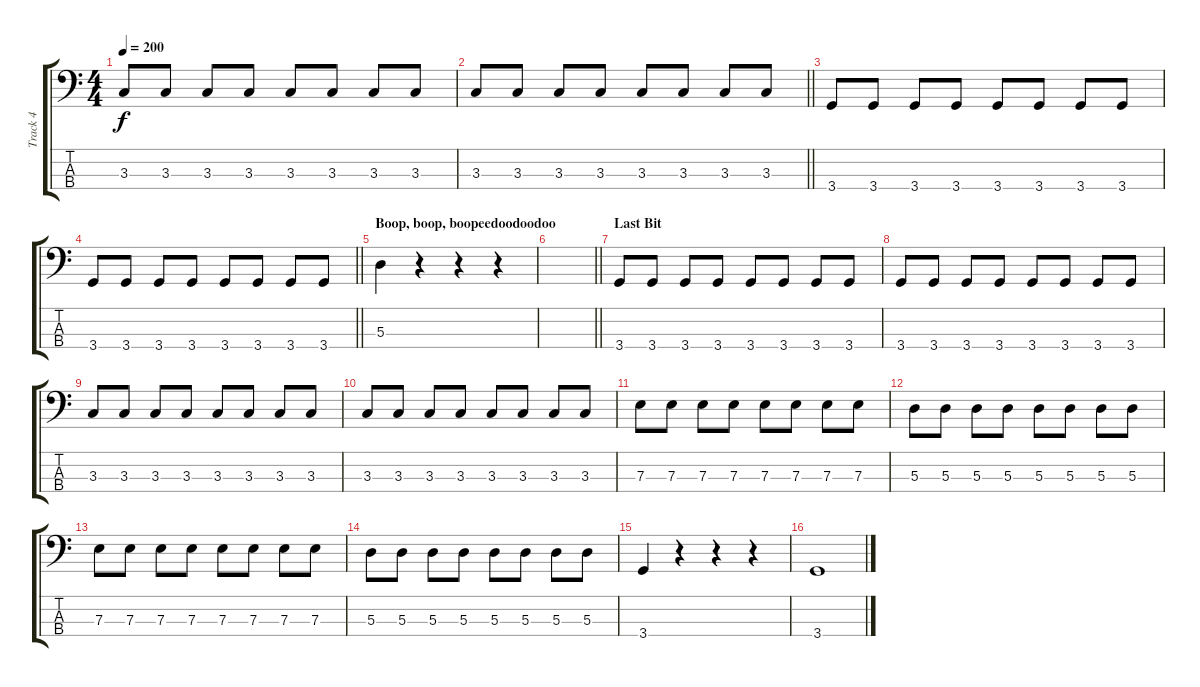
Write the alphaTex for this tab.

\track ("Track 4" "Track 4") {instrument electricbassfinger}
\staff {score tabs}
\tuning (G2 D2 A1 E1) {hide}
\ts (4 4)
\tempo 200
\clef f4
\ks c
3.3.8{dy f} 3.3.8 3.3.8 3.3.8 3.3.8 3.3.8 3.3.8 3.3.8 |
\barLineRight lightlight
3.3.8 3.3.8 3.3.8 3.3.8 3.3.8 3.3.8 3.3.8 3.3.8 |
3.4.8 3.4.8 3.4.8 3.4.8 3.4.8 3.4.8 3.4.8 3.4.8 |
\barLineRight lightlight
3.4.8 3.4.8 3.4.8 3.4.8 3.4.8 3.4.8 3.4.8 3.4.8 |
\section ("" "Boop, boop, boopeedoodoodoo")
5.3.4 r.4 r.4 r.4 |
\barLineRight lightlight
|
\section ("" "Last Bit")
3.4.8 3.4.8 3.4.8 3.4.8 3.4.8 3.4.8 3.4.8 3.4.8 |
3.4.8 3.4.8 3.4.8 3.4.8 3.4.8 3.4.8 3.4.8 3.4.8 |
3.3.8 3.3.8 3.3.8 3.3.8 3.3.8 3.3.8 3.3.8 3.3.8 |
3.3.8 3.3.8 3.3.8 3.3.8 3.3.8 3.3.8 3.3.8 3.3.8 |
7.3.8 7.3.8 7.3.8 7.3.8 7.3.8 7.3.8 7.3.8 7.3.8 |
5.3.8 5.3.8 5.3.8 5.3.8 5.3.8 5.3.8 5.3.8 5.3.8 |
7.3.8 7.3.8 7.3.8 7.3.8 7.3.8 7.3.8 7.3.8 7.3.8 |
5.3.8 5.3.8 5.3.8 5.3.8 5.3.8 5.3.8 5.3.8 5.3.8 |
3.4.4 r.4 r.4 r.4 |
3.4.1
